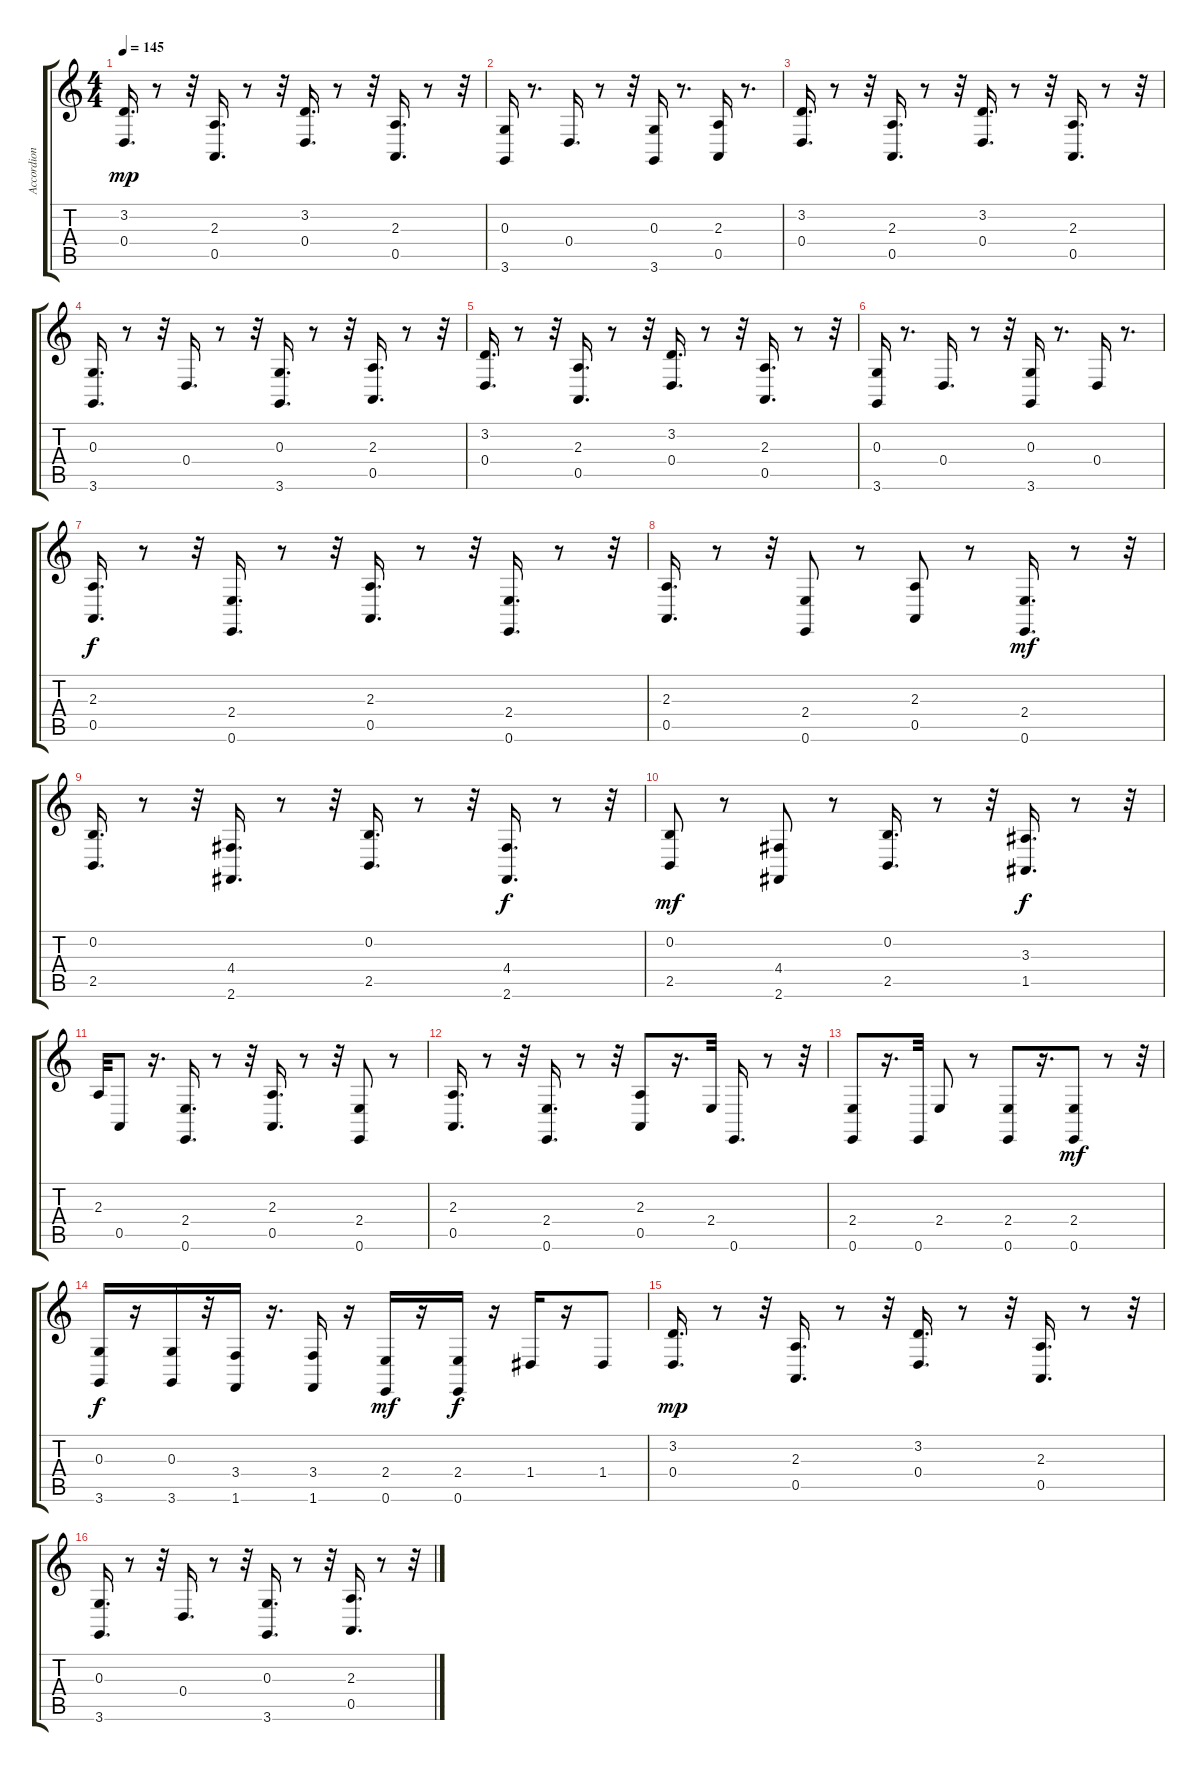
\track ("Accordion Left" "Accordion ") {instrument accordion}
\staff {score tabs}
\tuning (E4 B3 G3 D3 A2 E2) {hide}
\ts (4 4)
\tempo 145
\clef g2
\ks c
(3.2 0.4).16{d dy mp} r.8 r.32 (2.3 0.5).16{d} r.8 r.32 (3.2 0.4).16{d} r.8 r.32 (2.3 0.5).16{d} r.8 r.32 |
(0.3 3.6).16 r.8{d} 0.4.16{d} r.8 r.32 (0.3 3.6).16 r.8{d} (2.3 0.5).16 r.8{d} |
(3.2 0.4).16{d} r.8 r.32 (2.3 0.5).16{d} r.8 r.32 (3.2 0.4).16{d} r.8 r.32 (2.3 0.5).16{d} r.8 r.32 |
(0.3 3.6).16{d} r.8 r.32 0.4.16{d} r.8 r.32 (0.3 3.6).16{d} r.8 r.32 (2.3 0.5).16{d} r.8 r.32 |
(3.2 0.4).16{d} r.8 r.32 (2.3 0.5).16{d} r.8 r.32 (3.2 0.4).16{d} r.8 r.32 (2.3 0.5).16{d} r.8 r.32 |
(0.3 3.6).16 r.8{d} 0.4.16{d} r.8 r.32 (0.3 3.6).16 r.8{d} 0.4.16 r.8{d} |
(2.3 0.5).16{d dy f} r.8 r.32 (2.4 0.6).16{d} r.8 r.32 (2.3 0.5).16{d} r.8 r.32 (2.4 0.6).16{d} r.8 r.32 |
(2.3 0.5).16{d} r.8 r.32 (2.4 0.6).8 r.8 (2.3 0.5).8 r.8 (2.4 0.6).16{d dy mf} r.8 r.32 |
(0.2 2.5).16{d} r.8 r.32 (4.4 2.6).16{d} r.8 r.32 (0.2 2.5).16{d} r.8 r.32 (4.4 2.6).16{d dy f} r.8 r.32 |
(0.2 2.5).8{dy mf} r.8 (4.4 2.6).8 r.8 (0.2 2.5).16{d} r.8 r.32 (3.3 1.5).16{d dy f} r.8 r.32 |
2.3.32 0.5.8 r.16{d} (2.4 0.6).16{d} r.8 r.32 (2.3 0.5).16{d} r.8 r.32 (2.4 0.6).8 r.8 |
(2.3 0.5).16{d} r.8 r.32 (2.4 0.6).16{d} r.8 r.32 (2.3 0.5).8 r.16{d} 2.4.32 0.6.16{d} r.8 r.32 |
(2.4 0.6).8 r.16{d} 0.6.32 2.4.8 r.8 (2.4 0.6).8 r.16{d} (2.4 0.6).8{dy mf} r.8 r.32 |
(0.3 3.6).16{dy f} r.16 (0.3 3.6).16 r.32 (3.4 1.6).16 r.16{d} (3.4 1.6).16 r.16 (2.4 0.6).16{dy mf} r.16 (2.4 0.6).16{dy f} r.16 1.4.16 r.16 1.4.8 |
(3.2 0.4).16{d dy mp} r.8 r.32 (2.3 0.5).16{d} r.8 r.32 (3.2 0.4).16{d} r.8 r.32 (2.3 0.5).16{d} r.8 r.32 |
(0.3 3.6).16{d} r.8 r.32 0.4.16{d} r.8 r.32 (0.3 3.6).16{d} r.8 r.32 (2.3 0.5).16{d} r.8 r.32
